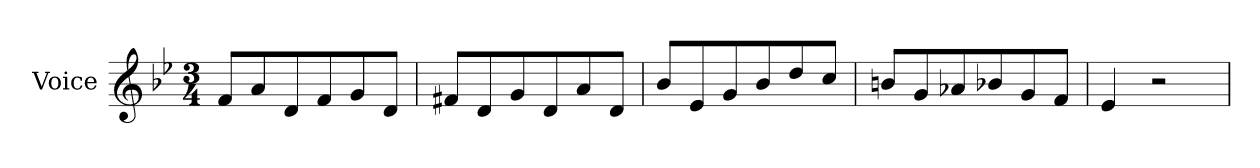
**kern
*part1
*staff1
*I"Voice
*I'Voice
*clefG2
*k[b-e-]
*M3/4
=1
8f/L
8a/
8d/
8f/
8g/
8d/J
=2
8f#X/L
8d/
8g/
8d/
8a/
8d/J
=3
8b-/L
8e-/
8g/
8b-/
8dd/
8cc/J
=4
8bn/L
8g/
8a-X/
8b-X/
8g/
8f/J
=5
4e-/
2rcc
=
*-
